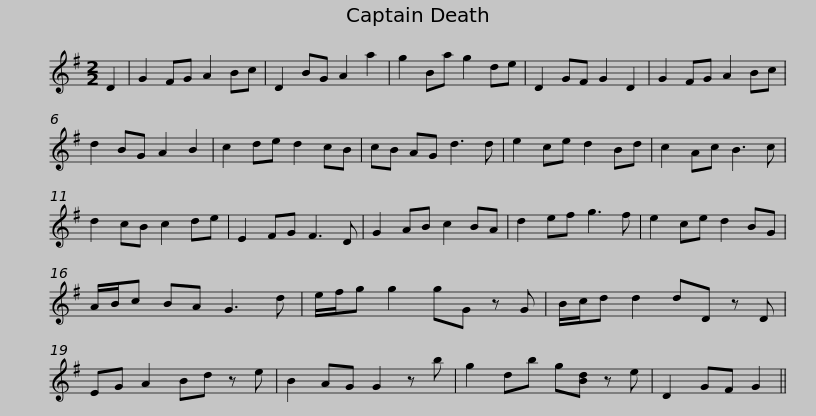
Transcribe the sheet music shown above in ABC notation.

X:1
L:1/8
M:2/2
I:linebreak $
K:G
V:1 treble
V:1
 D2 | G2 FG A2 Bc | D2 BG A2 a2 | g2 Ba g2 de | D2 GF G2 D2 | %5
 G2 FG A2 Bc | d2 BG A2 B2 | c2 de d2 cB |$ cB AG d3 d | e2 ce d2 Bd | %10
 c2 Ac B3 c | d2 cB c2 de | E2 FG F3 D | G2 AB c2 BA | d2 ef g3 f |$ %15
 e2 ce d2 BG | A/B/c BA G3 d | e/f/g g2 gG z G | B/c/d d2 dD z D | EG A2 Bd z e | %20
 B2 AG G2 z b |$ g2 db g[Bd] z e | D2 GF G2 || %23
